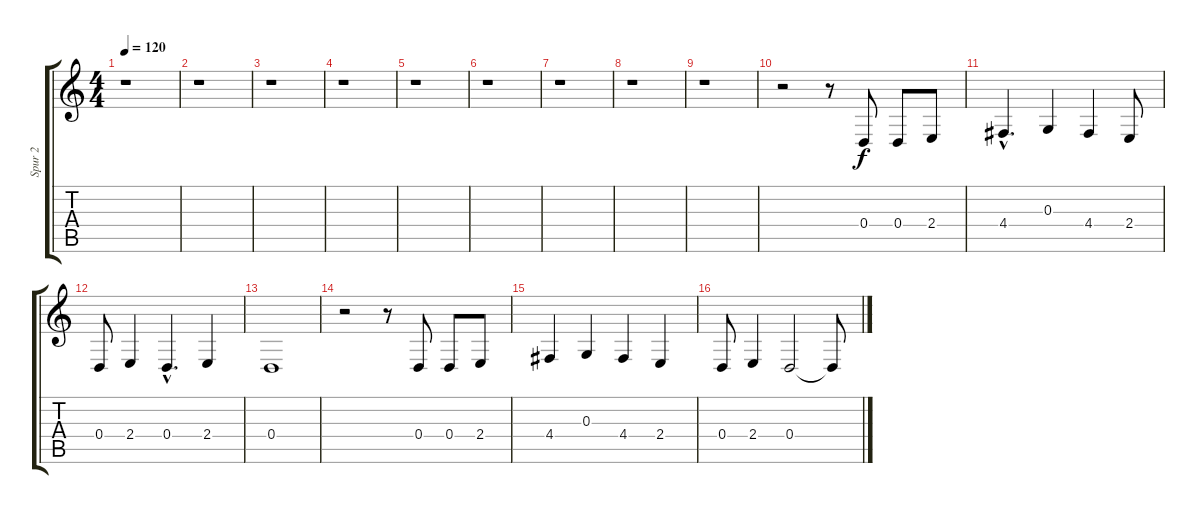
\track ("Spur 2" "Spur 2") {instrument cello}
\staff {score tabs}
\tuning (E4 B3 G3 D3 A2 E2) {hide}
\ts (4 4)
\tempo 120
\clef g2
\ks c
r.1{dy f instrument cello} |
r.1 |
r.1 |
r.1 |
r.1 |
r.1 |
r.1 |
r.1 |
r.1 |
r.2 r.8 0.4.8 0.4.8 2.4.8 |
4.4{hac}.4{d} 0.3.4 4.4.4 2.4.8 |
0.4.8 2.4.4 0.4{hac}.4{d} 2.4.4 |
0.4.1 |
r.2 r.8 0.4.8 0.4.8 2.4.8 |
4.4.4 0.3.4 4.4.4 2.4.4 |
0.4.8 2.4.4 0.4.2 0.4{t}.8
